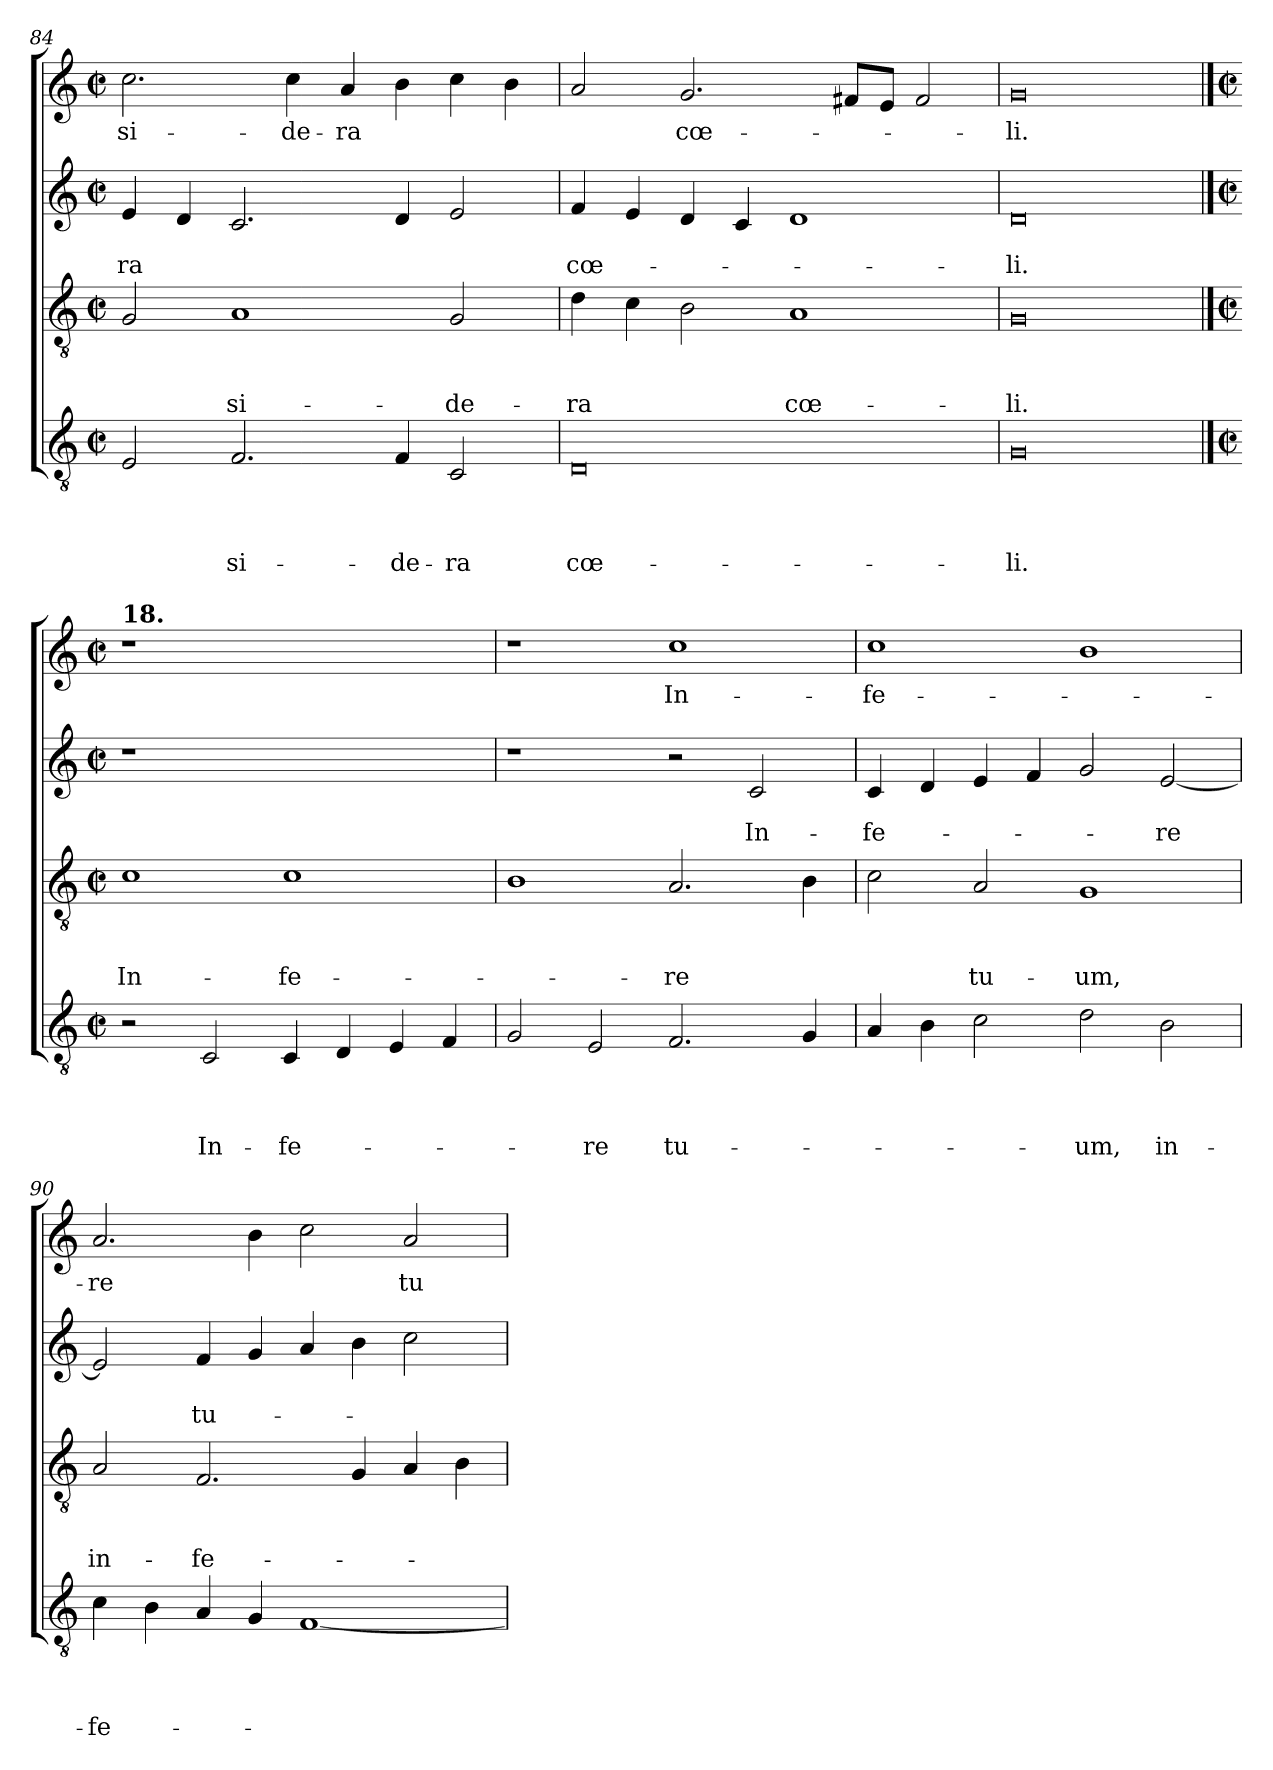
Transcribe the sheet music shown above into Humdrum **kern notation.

**kern	**text	**text	**text	**text	**kern	**text	**text	**text	**kern	**text	**text	**kern	**text
*part4	*part4	*part4	*part4	*part4	*part3	*part3	*part3	*part3	*part2	*part2	*part2	*part1	*part1
*staff4	*staff4	*staff4	*staff4	*staff4	*staff3	*staff3	*staff3	*staff3	*staff2	*staff2	*staff2	*staff1	*staff1
*clefGv2	*	*	*	*	*clefGv2	*	*	*	*clefG2	*	*	*clefG2	*
*k[]	*	*	*	*	*k[]	*	*	*	*k[]	*	*	*k[]	*
*C:	*	*	*	*	*C:	*	*	*	*C:	*	*	*C:	*
*M2/2	*	*	*	*	*M2/2	*	*	*	*M2/2	*	*	*M2/2	*
*met(c|)	*	*	*	*	*met(c|)	*	*	*	*met(c|)	*	*	*met(c|)	*
=84	=84	=84	=84	=84	=84	=84	=84	=84	=84	=84	=84	=84	=84
!	!	!	!	!	!	!	!	!	!	!	!LO:LY:b	!	!LO:LY:b
2E/	.	.	.	.	2G/	.	.	.	4e/	.	-ra	2.cc\	si-
.	.	.	.	.	.	.	.	.	4d/	.	.	.	.
!	!	!	!	!LO:LY:b	!	!	!	!LO:LY:b	!	!	!	!	!
2.F/	.	.	.	si-	1A	.	.	si-	2.c/	.	.	.	.
!	!	!	!	!	!	!	!	!	!	!	!	!	!LO:LY:b
.	.	.	.	.	.	.	.	.	.	.	.	4cc\	-de-
!	!	!	!	!	!	!	!	!	!	!	!	!	!LO:LY:b
.	.	.	.	.	.	.	.	.	.	.	.	4a/	-ra
!	!	!	!	!LO:LY:b	!	!	!	!	!	!	!	!	!
4F/	.	.	.	-de-	.	.	.	.	4d/	.	.	4b\	.
!	!	!	!	!LO:LY:b	!	!	!	!LO:LY:b	!	!	!	!	!
2C/	.	.	.	-ra	2G/	.	.	-de-	2e/	.	.	4cc\	.
.	.	.	.	.	.	.	.	.	.	.	.	4b\	.
=85	=85	=85	=85	=85	=85	=85	=85	=85	=85	=85	=85	=85	=85
!	!	!	!	!LO:LY:b	!	!	!	!LO:LY:b	!	!	!LO:LY:b	!	!
0D	.	.	.	cœ-	4d\	.	.	-ra	4f/	.	cœ-	2a/	.
.	.	.	.	.	4c\	.	.	.	4e/	.	.	.	.
!	!	!	!	!	!	!	!	!	!	!	!	!	!LO:LY:b
.	.	.	.	.	2B\	.	.	.	4d/	.	.	2.g/	cœ-
.	.	.	.	.	.	.	.	.	4c/	.	.	.	.
!	!	!	!	!	!	!	!	!LO:LY:b	!	!	!	!	!
.	.	.	.	.	1A	.	.	cœ-	1d	.	.	.	.
.	.	.	.	.	.	.	.	.	.	.	.	8f#X/L	.
.	.	.	.	.	.	.	.	.	.	.	.	8e/J	.
.	.	.	.	.	.	.	.	.	.	.	.	2f#/	.
=86	=86	=86	=86	=86	=86	=86	=86	=86	=86	=86	=86	=86	=86
!	!	!	!	!LO:LY:b	!	!	!	!LO:LY:b	!	!	!LO:LY:b	!	!LO:LY:b
0G	.	.	.	-li.	0G	.	.	-li.	0d	.	-li.	0g	-li.
!!LO:LB:g=z
==87	==87	==87	==87	==87	==87	==87	==87	==87	==87	==87	==87	==87	==87
*M2/2	*	*	*	*	*M2/2	*	*	*	*M2/2	*	*	*M2/2	*
*met(c|)	*	*	*	*	*met(c|)	*	*	*	*met(c|)	*	*	*met(c|)	*
!	!	!	!	!	!	!	!	!	!	!	!	!LO:TX:a:B:t=18.	!
!	!	!	!	!	!	!	!	!LO:LY:b	!	!	!	!	!
2r	.	.	.	.	1c	.	.	In-	1r	.	.	1r	.
!	!	!	!	!LO:LY:b	!	!	!	!	!	!	!	!	!
2C/	.	.	.	In-	.	.	.	.	.	.	.	.	.
!	!	!	!	!LO:LY:b	!	!	!	!LO:LY:b	!	!	!	!	!
4C/	.	.	.	-fe-	1c	.	.	-fe-	1ryy	.	.	1ryy	.
4D/	.	.	.	.	.	.	.	.	.	.	.	.	.
4E/	.	.	.	.	.	.	.	.	.	.	.	.	.
4F/	.	.	.	.	.	.	.	.	.	.	.	.	.
=88	=88	=88	=88	=88	=88	=88	=88	=88	=88	=88	=88	=88	=88
2G/	.	.	.	.	1B	.	.	.	1r	.	.	1r	.
!	!	!	!	!LO:LY:b	!	!	!	!	!	!	!	!	!
2E/	.	.	.	-re	.	.	.	.	.	.	.	.	.
!	!	!	!	!LO:LY:b	!	!	!	!LO:LY:b	!	!	!	!	!LO:LY:b
2.F/	.	.	.	tu-	2.A/	.	.	-re	2r	.	.	1cc	In-
!	!	!	!	!	!	!	!	!	!	!	!LO:LY:b	!	!
.	.	.	.	.	.	.	.	.	2c/	.	In-	.	.
4G/	.	.	.	.	4B\	.	.	.	.	.	.	.	.
=89	=89	=89	=89	=89	=89	=89	=89	=89	=89	=89	=89	=89	=89
!	!	!	!	!	!	!	!	!	!	!	!LO:LY:b	!	!LO:LY:b
4A/	.	.	.	.	2c\	.	.	.	4c/	.	-fe-	1cc	-fe-
4B\	.	.	.	.	.	.	.	.	4d/	.	.	.	.
!	!	!	!	!	!	!	!	!LO:LY:b	!	!	!	!	!
2c\	.	.	.	.	2A/	.	.	tu-	4e/	.	.	.	.
.	.	.	.	.	.	.	.	.	4f/	.	.	.	.
!	!	!	!	!LO:LY:b	!	!	!	!LO:LY:b	!	!	!	!	!
2d\	.	.	.	-um,	1G	.	.	-um,	2g/	.	.	1b	.
!	!	!	!	!LO:LY:b	!	!	!	!	!	!	!LO:LY:b	!	!
2B\	.	.	.	in-	.	.	.	.	[2e/	.	-re	.	.
=90	=90	=90	=90	=90	=90	=90	=90	=90	=90	=90	=90	=90	=90
!	!	!	!	!LO:LY:b	!	!	!	!LO:LY:b	!	!	!	!	!LO:LY:b
4c\	.	.	.	-fe-	2A/	.	.	in-	2e/]	.	.	2.a/	-re
4B\	.	.	.	.	.	.	.	.	.	.	.	.	.
!	!	!	!	!	!	!	!	!LO:LY:b	!	!	!LO:LY:b	!	!
4A/	.	.	.	.	2.F/	.	.	-fe-	4f/	.	tu-	.	.
4G/	.	.	.	.	.	.	.	.	4g/	.	.	4b\	.
[1F	.	.	.	.	.	.	.	.	4a/	.	.	2cc\	.
.	.	.	.	.	4G/	.	.	.	4b\	.	.	.	.
!	!	!	!	!	!	!	!	!	!	!	!	!	!LO:LY:b
.	.	.	.	.	4A/	.	.	.	2cc\	.	.	2a/	tu-
.	.	.	.	.	4B\	.	.	.	.	.	.	.	.
=	=	=	=	=	=	=	=	=	=	=	=	=	=
*-	*-	*-	*-	*-	*-	*-	*-	*-	*-	*-	*-	*-	*-
